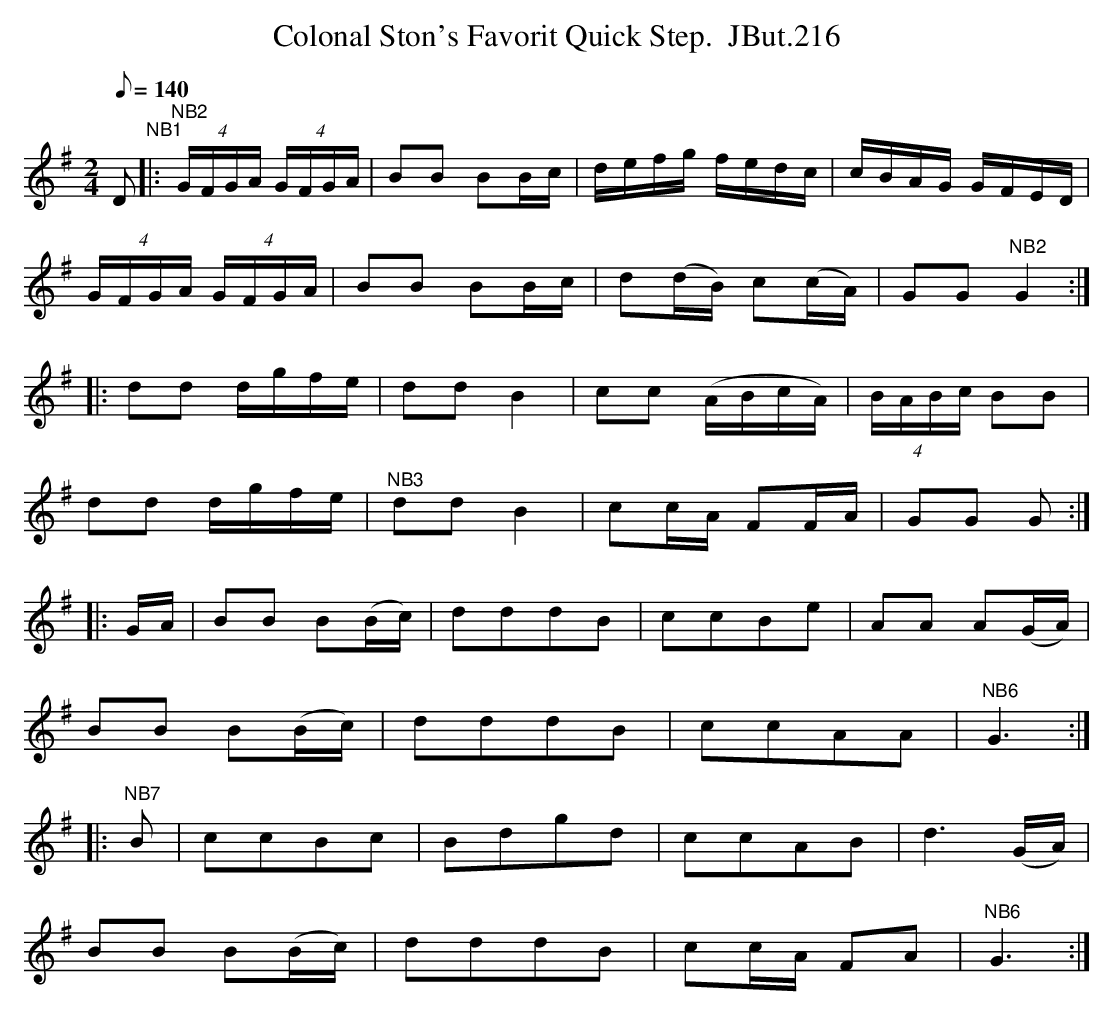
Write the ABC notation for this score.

X:1
T:Colonal Ston's Favorit Quick Step.  JBut.216
M:2/4
L:1/16
Q:1/8=140
K:G
D2"^NB1"|:"^NB2"(4GFGA (4GFGA|B2B2 B2Bc|defg fedc|cBAG GFED|
(4GFGA (4GFGA|B2B2 B2Bc|d2(dB) c2(cA)|G2G2 "^NB2"G4:|
|:d2d2 dgfe|d2d2B4|c2c2 (ABcA)|(4BABc B2B2|
d2d2 dgfe|"^NB3"d2d2 B4| c2cA F2FA| G2G2 G2:|
L:1/8
|:G/A/|BB B(B/c/)|dddB|ccBe|AA A(G/A/)|
BB B(B/c/)|dddB|ccAA|"^NB6"G3:|
|:"^NB7"B|ccBc|Bdgd|ccAB|d3 (G/A/)|
BB B(B/c/)|dddB|cc/A/ FA|"^NB6"G3 :|
